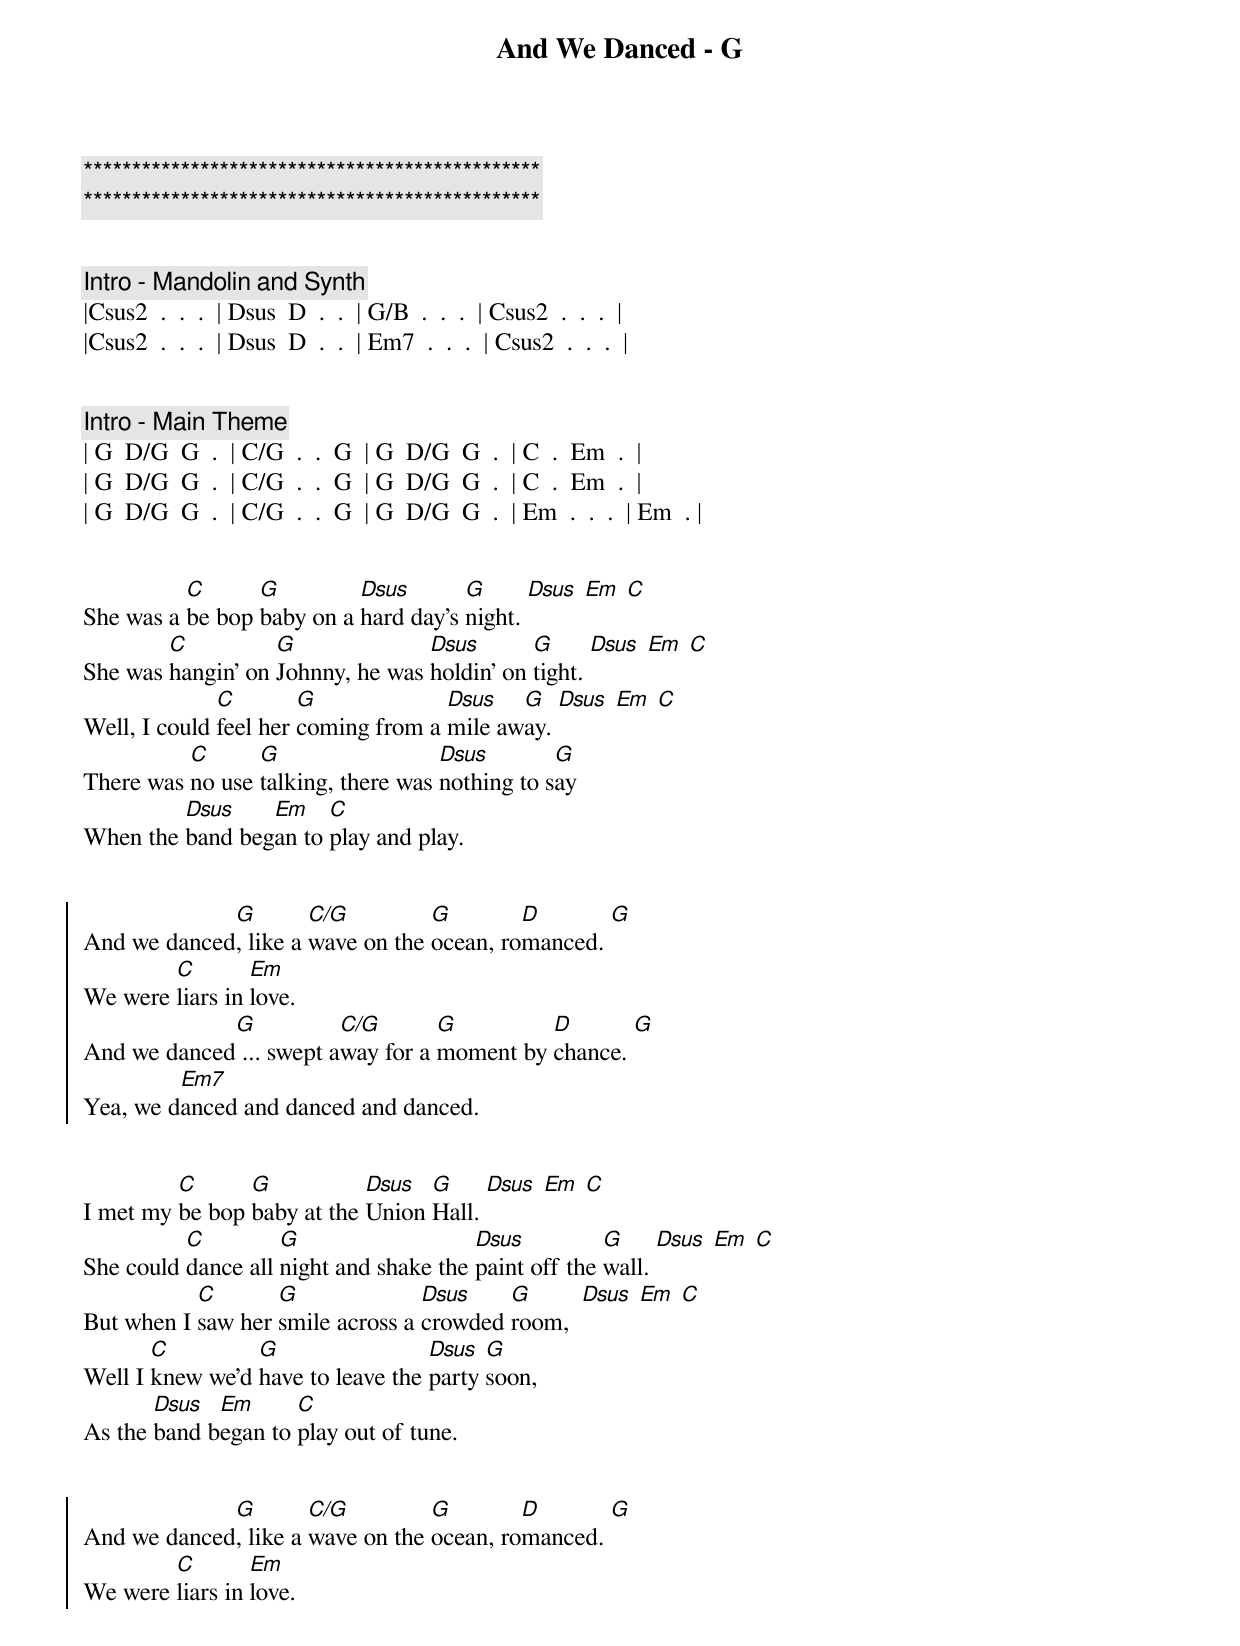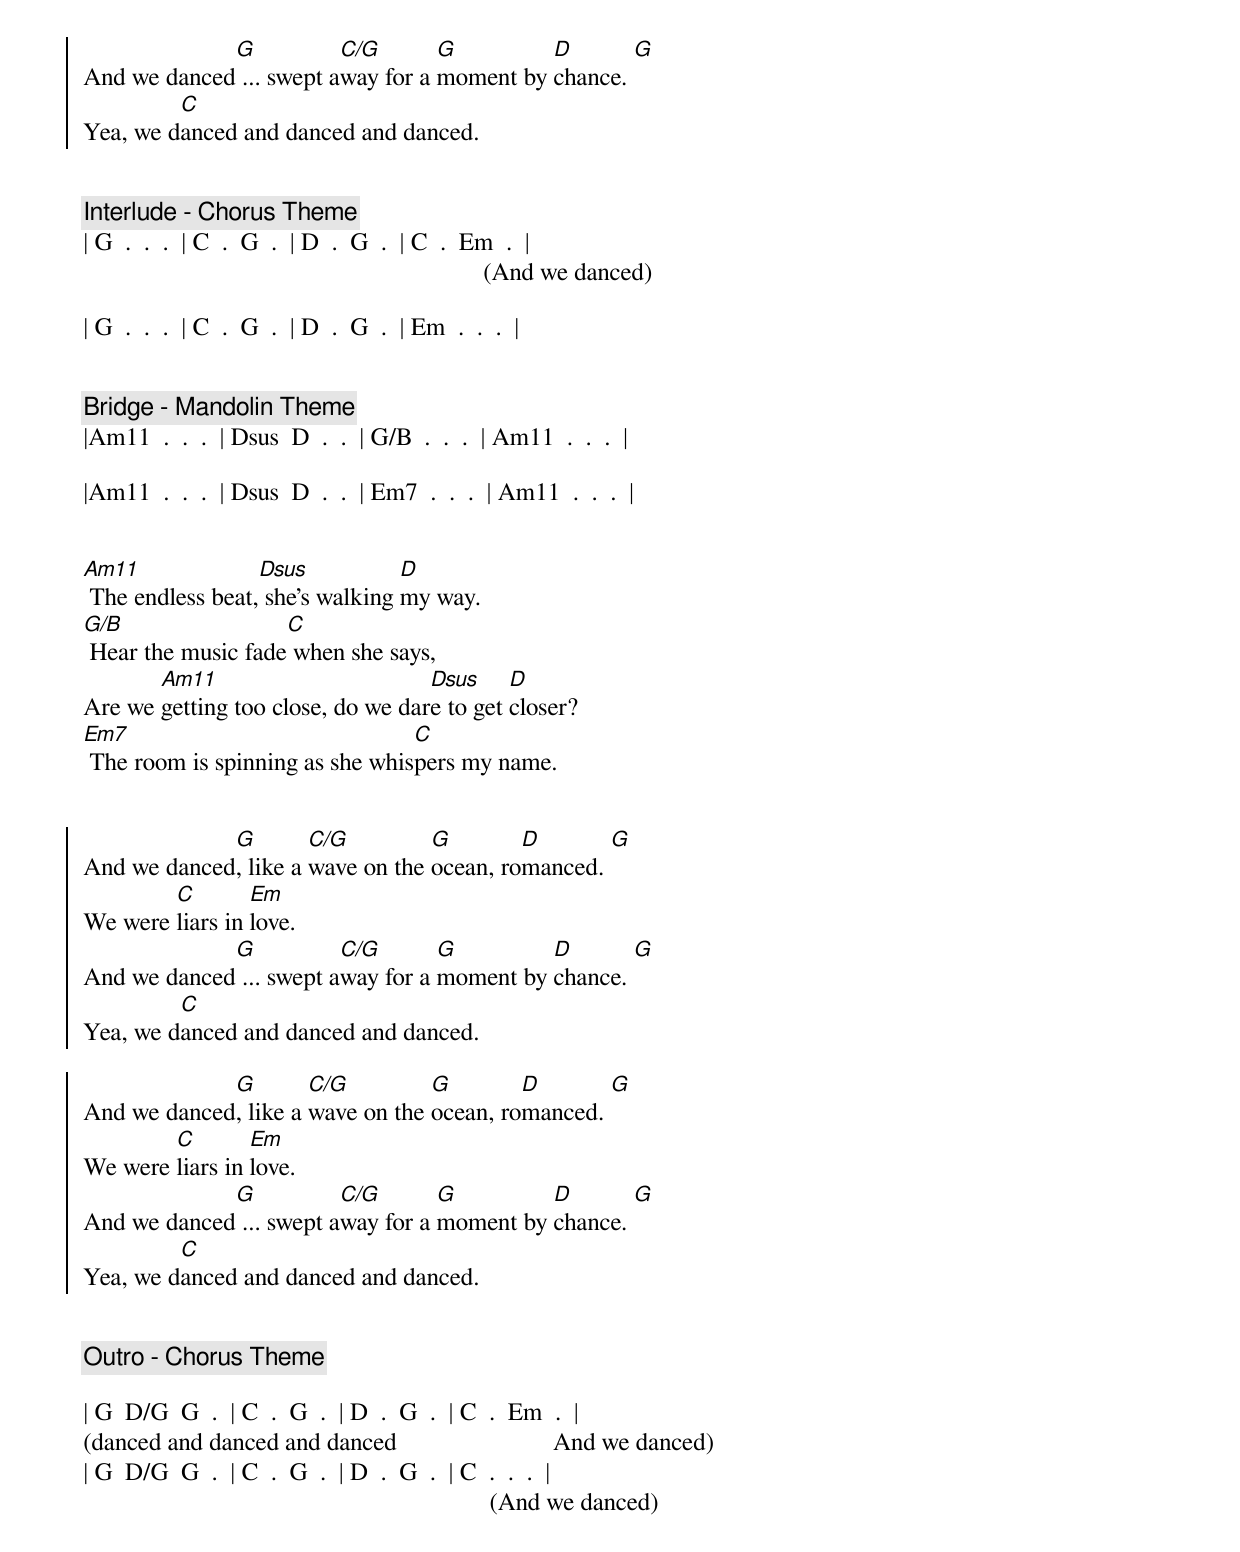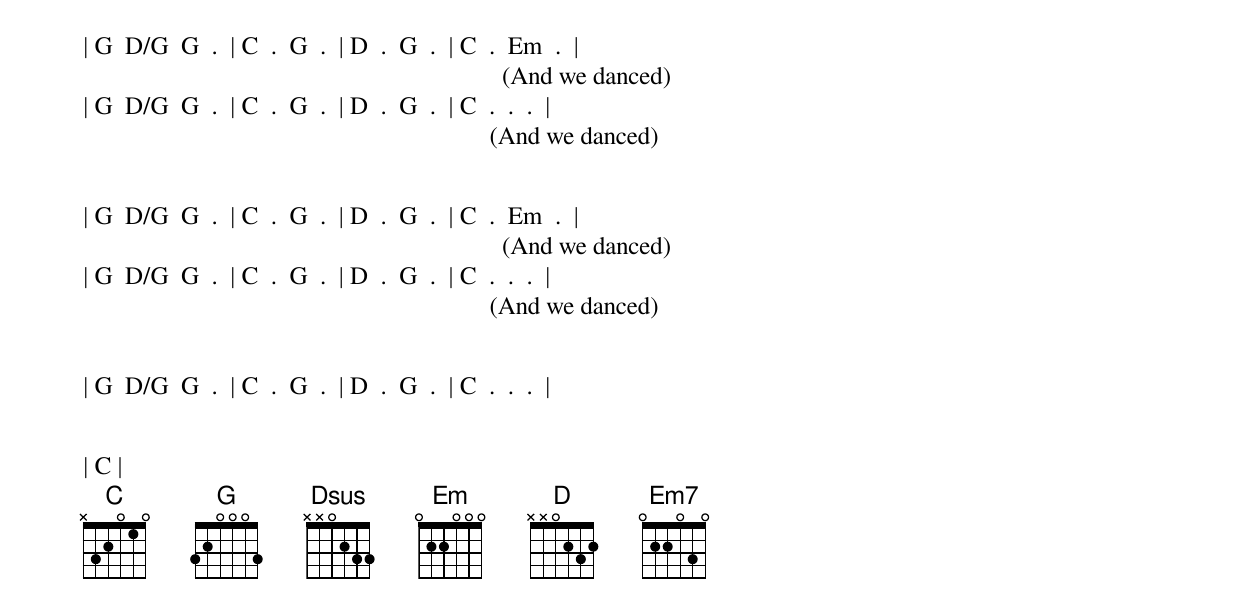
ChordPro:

{title: And We Danced - G}
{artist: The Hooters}
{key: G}
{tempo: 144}
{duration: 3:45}

{comment: ***********************************************}
{comment: ***********************************************}


{comment: Intro - Mandolin and Synth}
|Csus2  .  .  .  | Dsus  D  .  .  | G/B  .  .  .  | Csus2  .  .  .  |
|Csus2  .  .  .  | Dsus  D  .  .  | Em7  .  .  .  | Csus2  .  .  .  |


{comment: Intro - Main Theme}
| G  D/G  G  .  | C/G  .  .  G  | G  D/G  G  .  | C  .  Em  .  |
| G  D/G  G  .  | C/G  .  .  G  | G  D/G  G  .  | C  .  Em  .  |
| G  D/G  G  .  | C/G  .  .  G  | G  D/G  G  .  | Em  .  .  .  | Em  . |


{start_of_verse}
She was a [C]be bop [G]baby on a [Dsus]hard day’s [G]night. [Dsus] [Em] [C]
She was [C]hangin’ on [G]Johnny, he was [Dsus]holdin’ on [G]tight. [Dsus] [Em] [C]
Well, I could [C]feel her [G]coming from a [Dsus]mile aw[G]ay. [Dsus] [Em] [C]
There was [C]no use [G]talking, there was [Dsus]nothing to s[G]ay
When the [Dsus]band beg[Em]an to [C]play and play.
{end_of_verse}


{start_of_chorus}
And we danced[G], like a [C/G]wave on the [G]ocean, ro[D]manced. [G]
We were [C]liars in [Em]love.
And we danced[G] ... swept a[C/G]way for a [G]moment by [D]chance. [G]
Yea, we d[Em7]anced and danced and danced.
{end_of_chorus}


{start_of_verse}
I met my [C]be bop [G]baby at the [Dsus]Union [G]Hall. [Dsus] [Em] [C]
She could [C]dance all [G]night and shake the [Dsus]paint off the [G]wall. [Dsus] [Em] [C]
But when I [C]saw her [G]smile across a [Dsus]crowded [G]room,  [Dsus] [Em] [C]
Well I [C]knew we’d [G]have to leave the [Dsus]party [G]soon,
As the [Dsus]band b[Em]egan to [C]play out of tune.
{end_of_verse}


{start_of_chorus}
And we danced[G], like a [C/G]wave on the [G]ocean, ro[D]manced. [G]
We were [C]liars in [Em]love.
And we danced[G] ... swept a[C/G]way for a [G]moment by [D]chance. [G]
Yea, we d[C]anced and danced and danced.
{end_of_chorus}


{comment: Interlude - Chorus Theme}
| G  .  .  .  | C  .  G  .  | D  .  G  .  | C  .  Em  .  |
                                                                (And we danced)

| G  .  .  .  | C  .  G  .  | D  .  G  .  | Em  .  .  .  |


{comment: Bridge - Mandolin Theme}
|Am11  .  .  .  | Dsus  D  .  .  | G/B  .  .  .  | Am11  .  .  .  |

|Am11  .  .  .  | Dsus  D  .  .  | Em7  .  .  .  | Am11  .  .  .  |


{start_of_bridge}
[Am11] The endless beat,[Dsus] she’s walking [D]my way.
[G/B] Hear the music fade[C] when she says,
Are we [Am11]getting too close, do we dar[Dsus]e to get [D]closer?
[Em7] The room is spinning as she whis[C]pers my name.
{end_of_bridge}


{start_of_chorus}
And we danced[G], like a [C/G]wave on the [G]ocean, ro[D]manced. [G]
We were [C]liars in [Em]love.
And we danced[G] ... swept a[C/G]way for a [G]moment by [D]chance. [G]
Yea, we d[C]anced and danced and danced.

And we danced[G], like a [C/G]wave on the [G]ocean, ro[D]manced. [G]
We were [C]liars in [Em]love.
And we danced[G] ... swept a[C/G]way for a [G]moment by [D]chance. [G]
Yea, we d[C]anced and danced and danced.
{end_of_chorus}


{comment: Outro - Chorus Theme}

| G  D/G  G  .  | C  .  G  .  | D  .  G  .  | C  .  Em  .  |
(danced and danced and danced                         And we danced)
| G  D/G  G  .  | C  .  G  .  | D  .  G  .  | C  .  .  .  |
                                                                 (And we danced)


| G  D/G  G  .  | C  .  G  .  | D  .  G  .  | C  .  Em  .  |
                                                                   (And we danced)
| G  D/G  G  .  | C  .  G  .  | D  .  G  .  | C  .  .  .  |
                                                                 (And we danced)


| G  D/G  G  .  | C  .  G  .  | D  .  G  .  | C  .  Em  .  |
                                                                   (And we danced)
| G  D/G  G  .  | C  .  G  .  | D  .  G  .  | C  .  .  .  |
                                                                 (And we danced)


| G  D/G  G  .  | C  .  G  .  | D  .  G  .  | C  .  .  .  |


| C |
